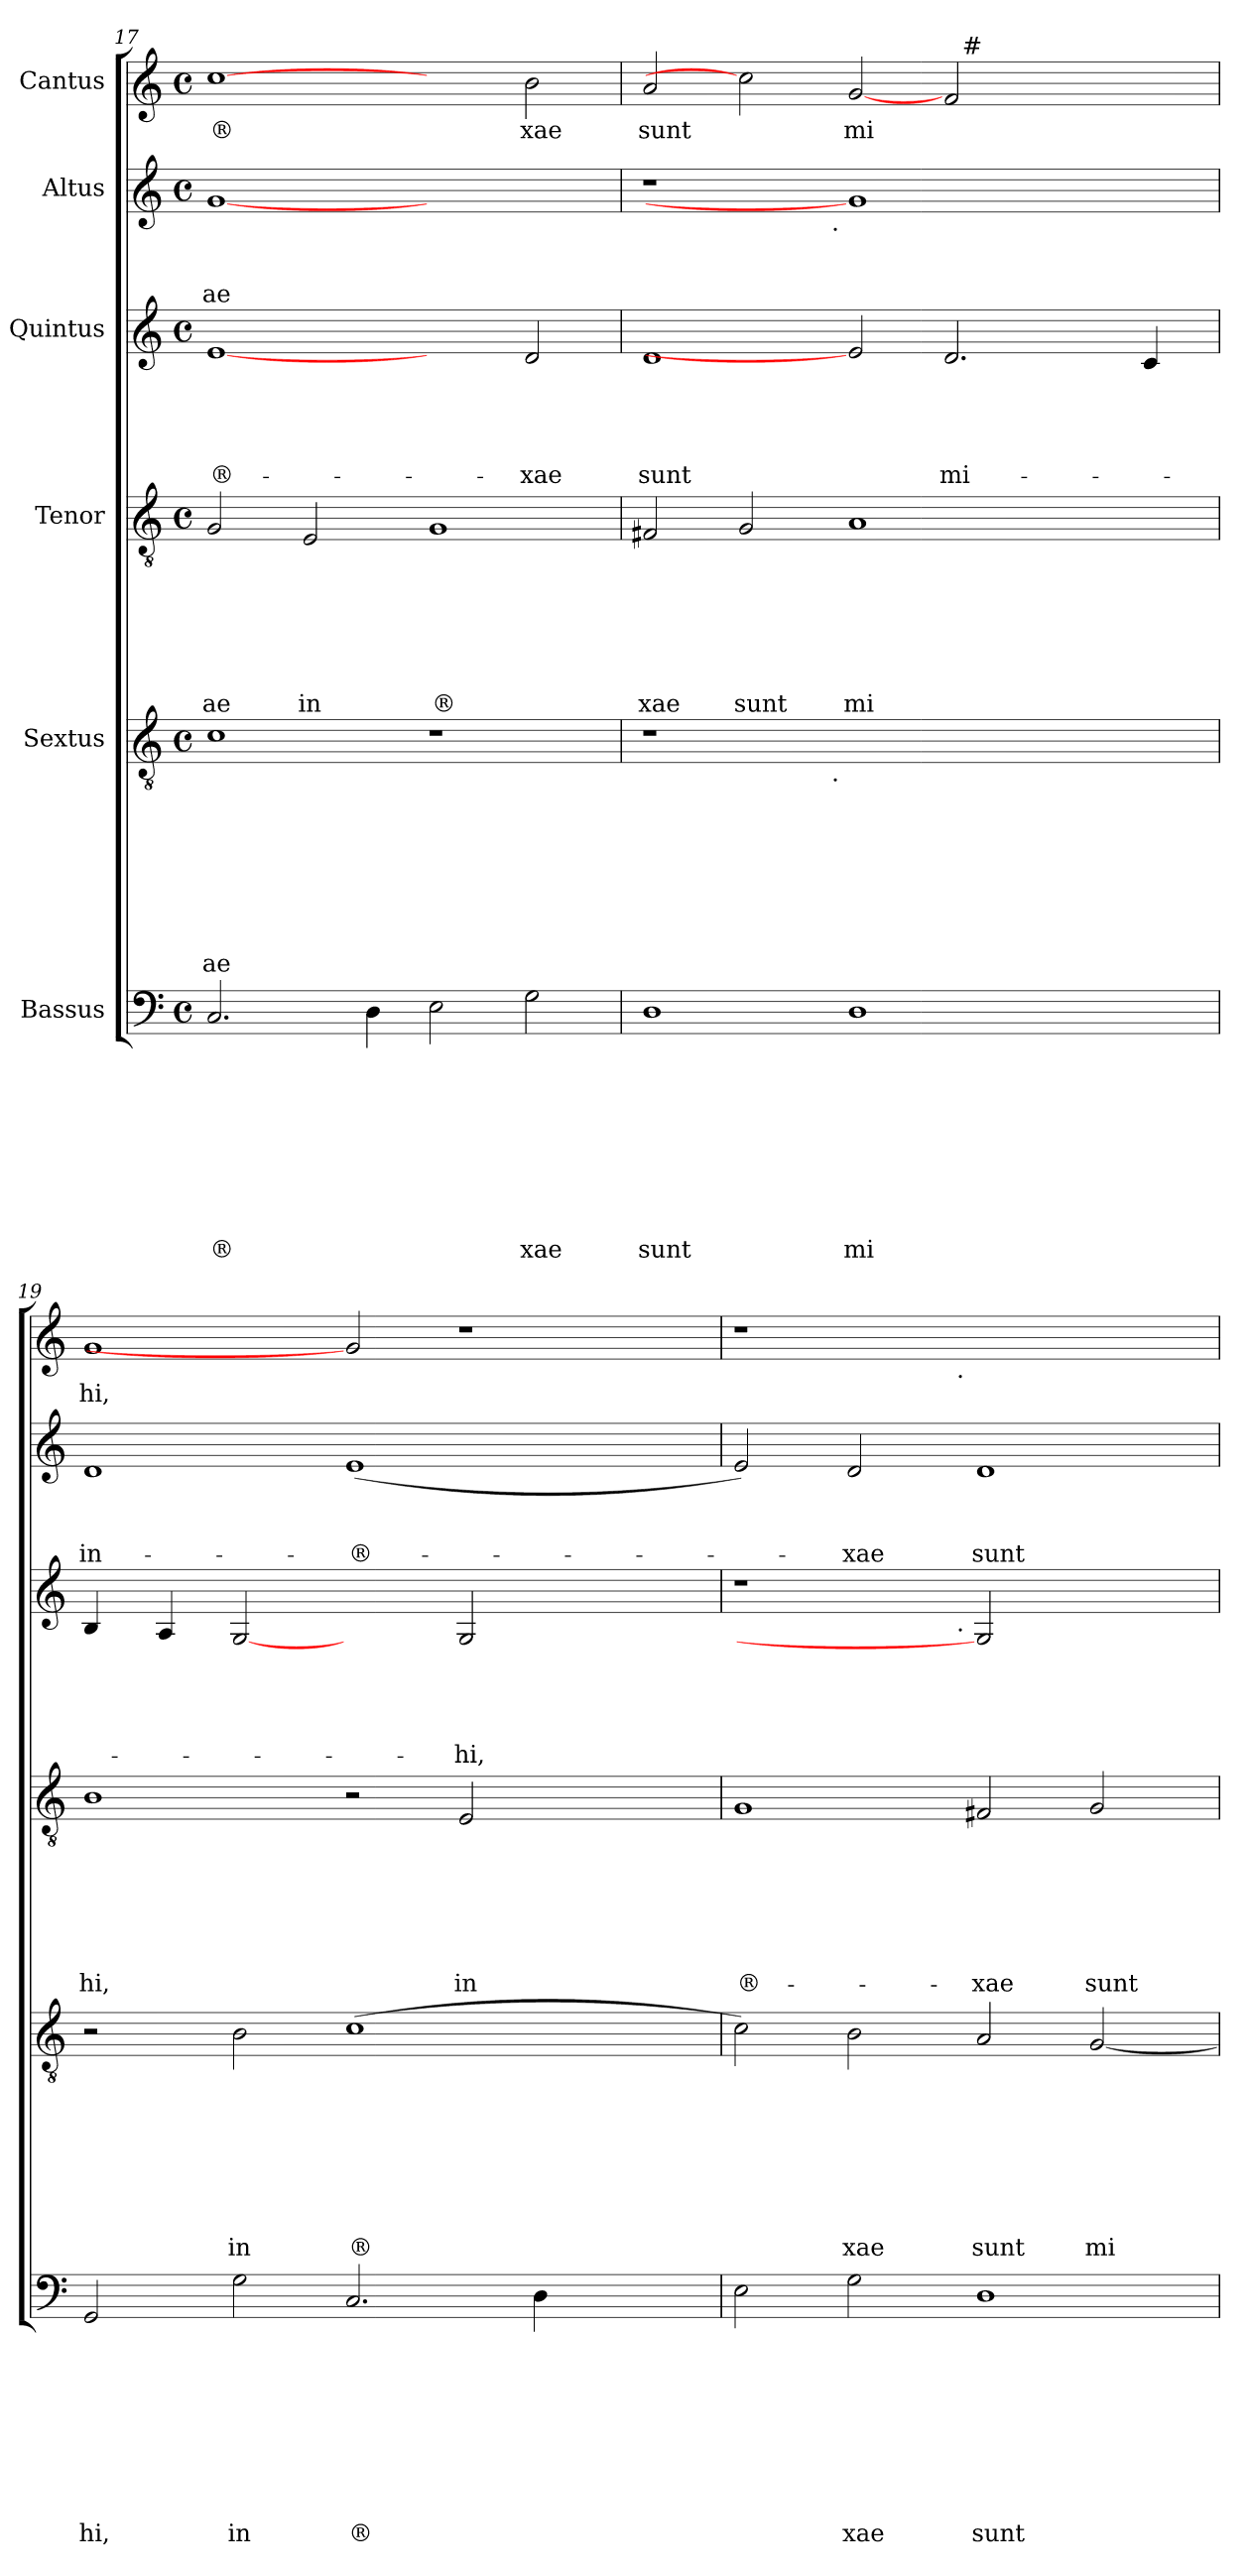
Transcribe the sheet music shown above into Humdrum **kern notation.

**kern	**text	**text	**text	**text	**text	**text	**text	**text	**text	**kern	**text	**text	**text	**text	**text	**text	**text	**text	**kern	**text	**text	**text	**text	**text	**text	**text	**kern	**text	**text	**text	**text	**text	**kern	**text	**text	**text	**kern	**text
*part6	*part6	*part6	*part6	*part6	*part6	*part6	*part6	*part6	*part6	*part5	*part5	*part5	*part5	*part5	*part5	*part5	*part5	*part5	*part4	*part4	*part4	*part4	*part4	*part4	*part4	*part4	*part3	*part3	*part3	*part3	*part3	*part3	*part2	*part2	*part2	*part2	*part1	*part1
*staff6	*staff6	*staff6	*staff6	*staff6	*staff6	*staff6	*staff6	*staff6	*staff6	*staff5	*staff5	*staff5	*staff5	*staff5	*staff5	*staff5	*staff5	*staff5	*staff4	*staff4	*staff4	*staff4	*staff4	*staff4	*staff4	*staff4	*staff3	*staff3	*staff3	*staff3	*staff3	*staff3	*staff2	*staff2	*staff2	*staff2	*staff1	*staff1
*I"Bassus	*	*	*	*	*	*	*	*	*	*I"Sextus	*	*	*	*	*	*	*	*	*I"Tenor	*	*	*	*	*	*	*	*I"Quintus	*	*	*	*	*	*I"Altus	*	*	*	*I"Cantus	*
*clefF4	*	*	*	*	*	*	*	*	*	*clefGv2	*	*	*	*	*	*	*	*	*clefGv2	*	*	*	*	*	*	*	*clefG2	*	*	*	*	*	*clefG2	*	*	*	*clefG2	*
*k[]	*	*	*	*	*	*	*	*	*	*k[]	*	*	*	*	*	*	*	*	*k[]	*	*	*	*	*	*	*	*k[]	*	*	*	*	*	*k[]	*	*	*	*k[]	*
*C:	*	*	*	*	*	*	*	*	*	*C:	*	*	*	*	*	*	*	*	*C:	*	*	*	*	*	*	*	*C:	*	*	*	*	*	*C:	*	*	*	*C:	*
*M4/4	*	*	*	*	*	*	*	*	*	*M4/4	*	*	*	*	*	*	*	*	*M4/4	*	*	*	*	*	*	*	*M4/4	*	*	*	*	*	*M4/4	*	*	*	*M4/4	*
*met(c)	*	*	*	*	*	*	*	*	*	*met(c)	*	*	*	*	*	*	*	*	*met(c)	*	*	*	*	*	*	*	*met(c)	*	*	*	*	*	*met(c)	*	*	*	*met(c)	*
=17	=17	=17	=17	=17	=17	=17	=17	=17	=17	=17	=17	=17	=17	=17	=17	=17	=17	=17	=17	=17	=17	=17	=17	=17	=17	=17	=17	=17	=17	=17	=17	=17	=17	=17	=17	=17	=17	=17
!	!	!	!	!	!	!	!	!	!LO:LY:b	!	!	!	!	!	!	!	!	!LO:LY:b	!	!	!	!	!	!	!	!LO:LY:b	!	!	!	!	!	!LO:LY:b	!	!	!	!LO:LY:b	!	!LO:LY:b
2.C/	.	.	.	.	.	.	.	.	®	1c	.	.	.	.	.	.	.	ae	2G/	.	.	.	.	.	.	ae	[1e	.	.	.	.	-®-	[1g	.	.	-ae	[1cc	®
!	!	!	!	!	!	!	!	!	!	!	!	!	!	!	!	!	!	!	!	!	!	!	!	!	!	!LO:LY:b	!	!	!	!	!	!	!	!	!	!	!	!
.	.	.	.	.	.	.	.	.	.	.	.	.	.	.	.	.	.	.	2E/	.	.	.	.	.	.	in	.	.	.	.	.	.	.	.	.	.	.	.
4D\	.	.	.	.	.	.	.	.	.	.	.	.	.	.	.	.	.	.	.	.	.	.	.	.	.	.	.	.	.	.	.	.	.	.	.	.	.	.
!	!	!	!	!	!	!	!	!	!	!	!	!	!	!	!	!	!	!	!	!	!	!	!	!	!	!LO:LY:b	!	!	!	!	!	!	!	!	!	!	!	!
2E\	.	.	.	.	.	.	.	.	.	1r	.	.	.	.	.	.	.	.	1G	.	.	.	.	.	.	®	2ryy	.	.	.	.	.	1ryy	.	.	.	2ryy	.
!	!	!	!	!	!	!	!	!	!LO:LY:b	!	!	!	!	!	!	!	!	!	!	!	!	!	!	!	!	!	!	!	!	!	!	!LO:LY:b	!	!	!	!	!	!LO:LY:b
2G\	.	.	.	.	.	.	.	.	xae	.	.	.	.	.	.	.	.	.	.	.	.	.	.	.	.	.	2d/	.	.	.	.	-xae	.	.	.	.	2b\	xae
=18	=18	=18	=18	=18	=18	=18	=18	=18	=18	=18	=18	=18	=18	=18	=18	=18	=18	=18	=18	=18	=18	=18	=18	=18	=18	=18	=18	=18	=18	=18	=18	=18	=18	=18	=18	=18	=18	=18
!	!	!	!	!	!	!	!	!	!LO:LY:b	!	!	!	!	!	!	!	!	!	!	!	!	!	!	!	!	!LO:LY:b	!	!	!	!	!	!LO:LY:b	!	!	!	!	!	!LO:LY:b
*	*	*	*	*	*	*	*	*	*	*^	*	*	*	*	*	*	*	*	*	*	*	*	*	*	*	*	*	*	*	*	*	*	*^	*	*	*	*^	*
1D	.	.	.	.	.	.	.	.	sunt	1r	2ryy	.	.	.	.	.	.	.	.	2F#X/	.	.	.	.	.	.	xae	1d	.	.	.	.	sunt	1r	2ryy	.	.	.	2a/	1ryy	sunt
!	!	!	!	!	!	!	!	!	!	!	!	!	!	!	!	!	!	!	!	!	!	!	!	!	!	!	!LO:LY:b	!	!	!	!	!	!	!	!	!	!	!	!	!	!
.	.	.	.	.	.	.	.	.	.	.	4...ryy	.	.	.	.	.	.	.	.	2G/	.	.	.	.	.	.	sunt	.	.	.	.	.	.	.	4...ryy	.	.	.	2cc]	.	.
!	!	!	!	!	!	!	!	!	!	!	!	!	!	!	!	!	!	!	!	!	!	!	!	!	!	!	!	!	!	!	!	!	!	!	!LO:TX:b:t=.	!	!	!	!	!	!
!	!	!	!	!	!	!	!	!	!	!	!LO:TX:b:t=.	!	!	!	!	!	!	!	!	!	!	!	!	!	!	!	!	!	!	!	!	!	!	!	!	!	!	!	!	!	!
.	.	.	.	.	.	.	.	.	.	.	1ryy	.	.	.	.	.	.	.	.	.	.	.	.	.	.	.	.	.	.	.	.	.	.	.	1ryy	.	.	.	.	.	.
!	!	!	!	!	!	!	!	!	!LO:LY:b	!	!	!	!	!	!	!	!	!	!	!	!	!	!	!	!	!	!LO:LY:b	!	!	!	!	!	!	!	!	!	!	!	!	!	!LO:LY:b
1D	.	.	.	.	.	.	.	.	mi	1.ryy	.	.	.	.	.	.	.	.	.	1A	.	.	.	.	.	.	mi	2e]	.	.	.	.	.	1g]	.	.	.	.	[2g	2ryy	mi
!	!	!	!	!	!	!	!	!	!	!	!	!	!	!	!	!	!	!	!	!	!	!	!	!	!	!	!	!	!	!	!	!	!LO:LY:b	!	!	!	!	!	!	!	!
.	.	.	.	.	.	.	.	.	.	.	.	.	.	.	.	.	.	.	.	.	.	.	.	.	.	.	.	2.d/	.	.	.	.	mi-	.	.	.	.	.	2f/	32ryy	.
!	!	!	!	!	!	!	!	!	!	!	!	!	!	!	!	!	!	!	!	!	!	!	!	!	!	!	!	!	!	!	!	!	!	!	!	!	!	!	!	!LO:TX:a:t=#	!
.	.	.	.	.	.	.	.	.	.	.	.	.	.	.	.	.	.	.	.	.	.	.	.	.	.	.	.	.	.	.	.	.	.	.	.	.	.	.	.	2ryy	.
.	.	.	.	.	.	.	.	.	.	.	2ryy	.	.	.	.	.	.	.	.	.	.	.	.	.	.	.	.	.	.	.	.	.	.	.	2ryy	.	.	.	.	.	.
2ryy	.	.	.	.	.	.	.	.	.	.	.	.	.	.	.	.	.	.	.	2ryy	.	.	.	.	.	.	.	.	.	.	.	.	.	2ryy	.	.	.	.	2ryy	.	.
.	.	.	.	.	.	.	.	.	.	.	.	.	.	.	.	.	.	.	.	.	.	.	.	.	.	.	.	.	.	.	.	.	.	.	.	.	.	.	.	4...ryy	.
.	.	.	.	.	.	.	.	.	.	.	.	.	.	.	.	.	.	.	.	.	.	.	.	.	.	.	.	4c/	.	.	.	.	.	.	.	.	.	.	.	.	.
.	.	.	.	.	.	.	.	.	.	.	32ryy	.	.	.	.	.	.	.	.	.	.	.	.	.	.	.	.	.	.	.	.	.	.	.	32ryy	.	.	.	.	.	.
=19	=19	=19	=19	=19	=19	=19	=19	=19	=19	=19	=19	=19	=19	=19	=19	=19	=19	=19	=19	=19	=19	=19	=19	=19	=19	=19	=19	=19	=19	=19	=19	=19	=19	=19	=19	=19	=19	=19	=19	=19	=19
!	!	!	!	!	!	!	!	!	!LO:LY:b	!	!	!	!	!	!	!	!	!	!	!	!	!	!	!	!	!	!LO:LY:b	!	!	!	!	!	!	!	!	!	!	!LO:LY:b	!	!	!LO:LY:b
*	*	*	*	*	*	*	*	*	*	*	*	*	*	*	*	*	*	*	*	*	*	*	*	*	*	*	*	*	*	*	*	*	*	*v	*v	*	*	*	*	*	*
*	*	*	*	*	*	*	*	*	*	*v	*v	*	*	*	*	*	*	*	*	*	*	*	*	*	*	*	*	*	*	*	*	*	*	*	*	*	*	*v	*v	*
2GG/	.	.	.	.	.	.	.	.	hi,	2r	.	.	.	.	.	.	.	.	1B	.	.	.	.	.	.	hi,	4B/	.	.	.	.	.	1d	.	.	in-	1g	hi,
.	.	.	.	.	.	.	.	.	.	.	.	.	.	.	.	.	.	.	.	.	.	.	.	.	.	.	4A/	.	.	.	.	.	.	.	.	.	.	.
!	!	!	!	!	!	!	!	!	!LO:LY:b	!	!	!	!	!	!	!	!	!LO:LY:b	!	!	!	!	!	!	!	!	!	!	!	!	!	!	!	!	!	!	!	!
2G\	.	.	.	.	.	.	.	.	in	2B\	.	.	.	.	.	.	.	in	.	.	.	.	.	.	.	.	[2G	.	.	.	.	.	.	.	.	.	.	.
!	!	!	!	!	!	!	!	!	!LO:LY:b	!	!	!	!	!	!	!	!	!LO:LY:b	!	!	!	!	!	!	!	!	!	!	!	!	!	!	!	!	!	!LO:LY:b	!	!
2.C/	.	.	.	.	.	.	.	.	®	(>1c	.	.	.	.	.	.	.	®	2r	.	.	.	.	.	.	.	2ryy	.	.	.	.	.	(<1e	.	.	-®-	2g]	.
!	!	!	!	!	!	!	!	!	!	!	!	!	!	!	!	!	!	!	!	!	!	!	!	!	!	!LO:LY:b	!	!	!	!	!	!LO:LY:b	!	!	!	!	!	!
.	.	.	.	.	.	.	.	.	.	.	.	.	.	.	.	.	.	.	2E/	.	.	.	.	.	.	in	2G/	.	.	.	.	-hi,	.	.	.	.	1r	.
4D\	.	.	.	.	.	.	.	.	.	.	.	.	.	.	.	.	.	.	.	.	.	.	.	.	.	.	.	.	.	.	.	.	.	.	.	.	.	.
2ryy	.	.	.	.	.	.	.	.	.	2ryy	.	.	.	.	.	.	.	.	2ryy	.	.	.	.	.	.	.	2ryy	.	.	.	.	.	2ryy	.	.	.	.	.
!!LO:PB:g=z
=20	=20	=20	=20	=20	=20	=20	=20	=20	=20	=20	=20	=20	=20	=20	=20	=20	=20	=20	=20	=20	=20	=20	=20	=20	=20	=20	=20	=20	=20	=20	=20	=20	=20	=20	=20	=20	=20	=20
!	!	!	!	!	!	!	!	!	!	!	!	!	!	!	!	!	!	!	!	!	!	!	!	!	!	!LO:LY:b	!	!	!	!	!	!	!	!	!	!	!	!
*	*	*	*	*	*	*	*	*	*	*	*	*	*	*	*	*	*	*	*	*	*	*	*	*	*	*	*^	*	*	*	*	*	*	*	*	*	*^	*
2E\	.	.	.	.	.	.	.	.	.	2c\)	.	.	.	.	.	.	.	.	1G	.	.	.	.	.	.	®-	1r	2ryy	.	.	.	.	.	2e/)	.	.	.	1r	2ryy	.
!	!	!	!	!	!	!	!	!	!LO:LY:b	!	!	!	!	!	!	!	!	!LO:LY:b	!	!	!	!	!	!	!	!	!	!	!	!	!	!	!	!	!	!	!LO:LY:b	!	!	!
2G\	.	.	.	.	.	.	.	.	xae	2B\	.	.	.	.	.	.	.	xae	.	.	.	.	.	.	.	.	.	4...ryy	.	.	.	.	.	2d/	.	.	-xae	.	4...ryy	.
!	!	!	!	!	!	!	!	!	!	!	!	!	!	!	!	!	!	!	!	!	!	!	!	!	!	!	!	!	!	!	!	!	!	!	!	!	!	!	!LO:TX:b:t=.	!
!	!	!	!	!	!	!	!	!	!	!	!	!	!	!	!	!	!	!	!	!	!	!	!	!	!	!	!	!LO:TX:b:t=.	!	!	!	!	!	!	!	!	!	!	!	!
.	.	.	.	.	.	.	.	.	.	.	.	.	.	.	.	.	.	.	.	.	.	.	.	.	.	.	.	1ryy	.	.	.	.	.	.	.	.	.	.	1ryy	.
!	!	!	!	!	!	!	!	!	!LO:LY:b	!	!	!	!	!	!	!	!	!LO:LY:b	!	!	!	!	!	!	!	!LO:LY:b	!	!	!	!	!	!	!	!	!	!	!LO:LY:b	!	!	!
1D	.	.	.	.	.	.	.	.	sunt	2A/	.	.	.	.	.	.	.	sunt	2F#X/	.	.	.	.	.	.	-xae	2G]	.	.	.	.	.	.	1d	.	.	sunt	1ryy	.	.
!	!	!	!	!	!	!	!	!	!	!	!	!	!	!	!	!	!	!LO:LY:b	!	!	!	!	!	!	!	!LO:LY:b	!	!	!	!	!	!	!	!	!	!	!	!	!	!
.	.	.	.	.	.	.	.	.	.	[<2G/	.	.	.	.	.	.	.	mi-	2G/	.	.	.	.	.	.	sunt	2ryy	.	.	.	.	.	.	.	.	.	.	.	.	.
.	.	.	.	.	.	.	.	.	.	.	.	.	.	.	.	.	.	.	.	.	.	.	.	.	.	.	.	32ryy	.	.	.	.	.	.	.	.	.	.	32ryy	.
*	*	*	*	*	*	*	*	*	*	*	*	*	*	*	*	*	*	*	*	*	*	*	*	*	*	*	*v	*v	*	*	*	*	*	*	*	*	*	*v	*v	*
=	=	=	=	=	=	=	=	=	=	=	=	=	=	=	=	=	=	=	=	=	=	=	=	=	=	=	=	=	=	=	=	=	=	=	=	=	=	=
*-	*-	*-	*-	*-	*-	*-	*-	*-	*-	*-	*-	*-	*-	*-	*-	*-	*-	*-	*-	*-	*-	*-	*-	*-	*-	*-	*-	*-	*-	*-	*-	*-	*-	*-	*-	*-	*-	*-
